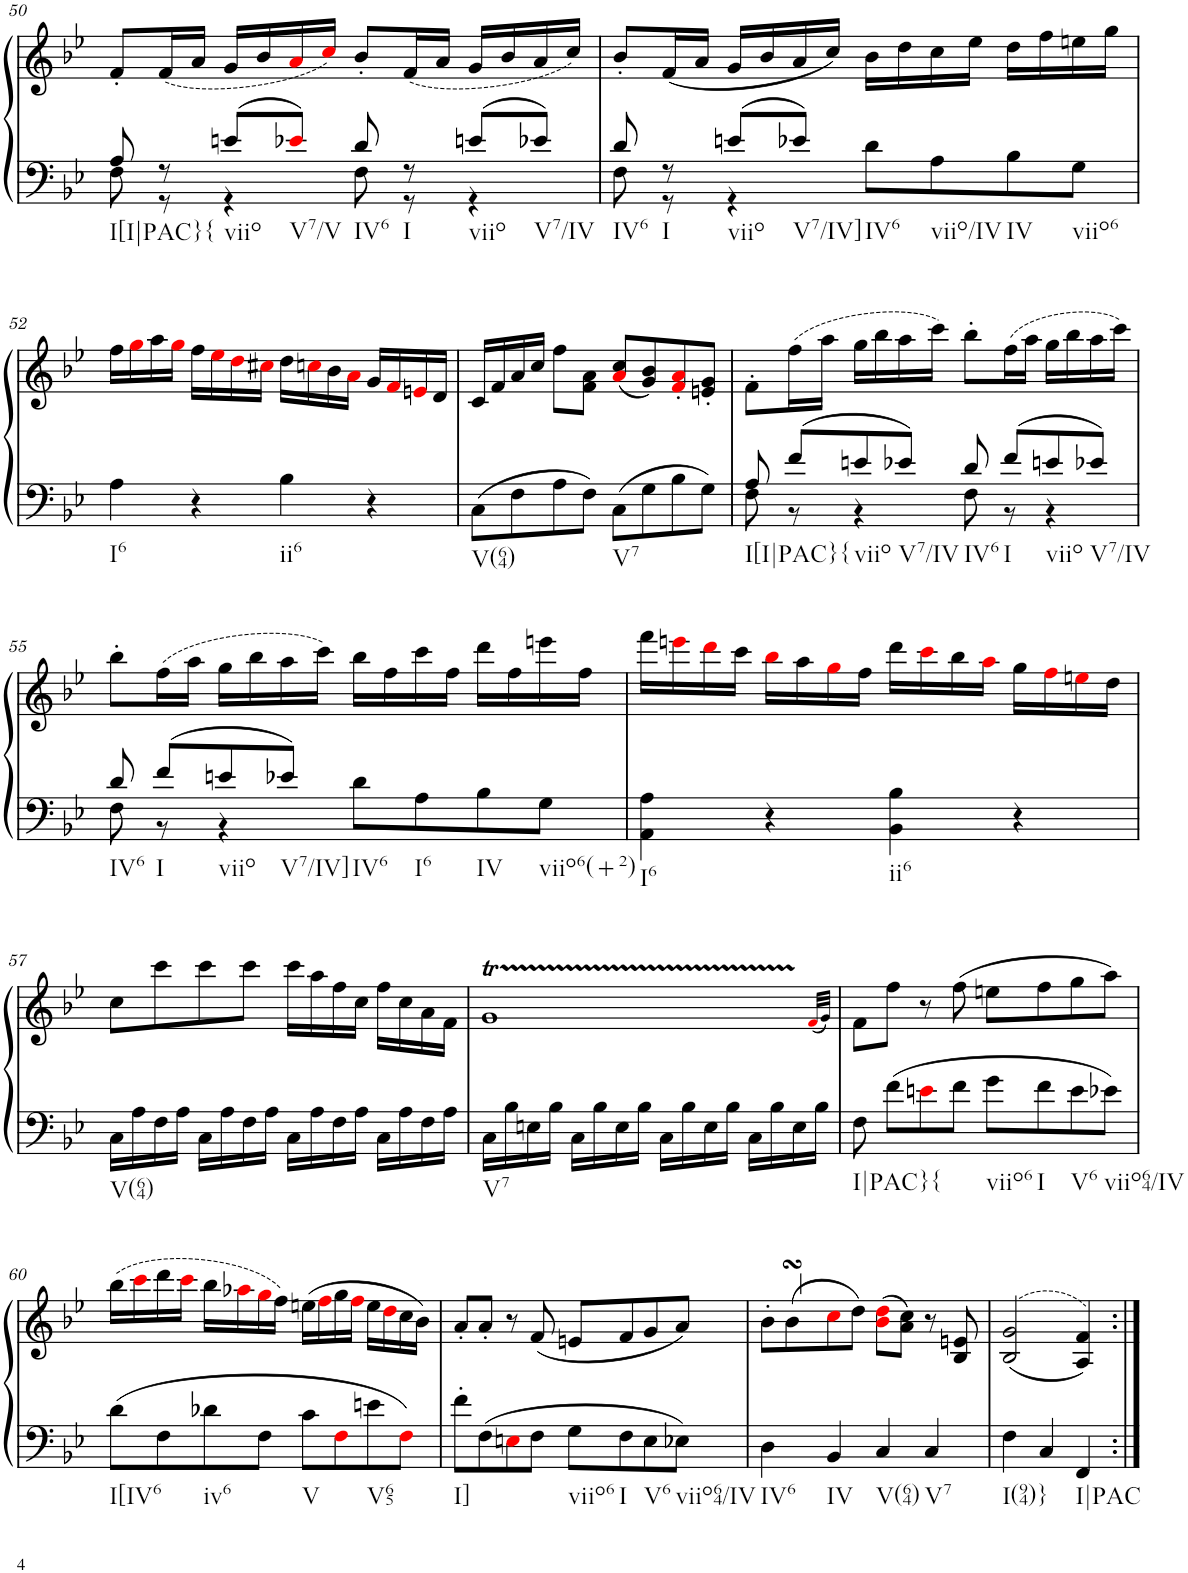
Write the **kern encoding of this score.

**kern	**kern
*part1	*part1
*staff2	*staff1
*I"Piano, Piano right	*
*I'Pno.	*
!!LO:PB:g=z
*clefF4	*clefG2
*k[b-e-]	*k[b-e-]
*M4/4	*M4/4
*met(c)	*met(c)
=50	=50
*^	*
!LO:TX:b:t=I[I|PAC}{	!	!
8A/	8F\	8f'</L
8r	8r	(16f/L
.	.	16a/JJ
!LO:TX:b:t=viio	!	!
8en/L	4r	16g/LL
.	.	16b-/
!LO:TX:b:t=V7/V	!	!
8e-Xi/J	.	16ai/
.	.	16cci/JJ)
!LO:TX:b:t=IV6	!	!
8d/	8F\	8b-'/L
!LO:TX:b:t=I	!	!
8r	8r	(16f/L
.	.	16a/JJ
!LO:TX:b:t=viio	!	!
8en/L	4r	16g/LL
.	.	16b-/
!LO:TX:b:t=V7/IV	!	!
8e-X/J	.	16a/
.	.	16cc/JJ)
=51	=51	=51
!LO:TX:b:t=IV6	!	!
8d/	8F\	8b-'/L
!LO:TX:b:t=I	!	!
8r	8r	(16f/L
.	.	16a/JJ
!LO:TX:b:t=viio	!	!
8en/L	4r	16g/LL
.	.	16b-/
!LO:TX:b:t=V7/IV]	!	!
8e-X/J	.	16a/
.	.	16cc/JJ)
!LO:TX:b:t=IV6	!	!
8d\L	2ryy	16b-\LL
.	.	16dd\
!LO:TX:b:t=viio/IV	!	!
8A\	.	16cc\
.	.	16ee-\JJ
!LO:TX:b:t=IV	!	!
8B-\	.	16dd\LL
.	.	16ff\
!LO:TX:b:t=viio6	!	!
8G\J	.	16een\
.	.	16gg\JJ
*v	*v	*
!!LO:LB:g=z
=52	=52
!LO:TX:b:t=I6	!
4A\	16ff\LL
.	16ggi\
.	16aa\
.	16ggi\JJ
4r	16ff\LL
.	16ee-i\
.	16ddi\
.	16cc#Xi\JJ
!LO:TX:b:t=ii6	!
4B-\	16dd\LL
.	16ccni\
.	16b-\
.	16ai\JJ
4r	16g/LL
.	16fi/
.	16eni/
.	16d/JJ
=53	=53
!LO:TX:b:t=V(64)	!
8C\L	16c/LL
.	16f/
8F\	16a/
.	16cc/JJ
8A\	8ff\L
8F\J	8f\ 8a\J
!LO:TX:b:t=V7	!
8C\L	(8ai/ 8cc/L
8G\	8g/ 8b-/)
8B-\	8fi/' 8ai/'
8G\J	8en/' 8g/'J
=54	=54
*^	*
!LO:TX:b:t=I[I|PAC}{	!	!
8A/	8F\	8f'\L
8f/L	8r	(16ff\L
.	.	16aa\JJ
!LO:TX:b:t=viio	!	!
8en/	4r	16gg\LL
.	.	16bb-\
!LO:TX:b:t=V7/IV	!	!
8e-X/J	.	16aa\
.	.	16ccc\JJ)
!LO:TX:b:t=IV6	!	!
8d/	8F\	8bb-'\L
!LO:TX:b:t=I	!	!
8f/L	8r	(16ff\L
.	.	16aa\JJ
!LO:TX:b:t=viio	!	!
8en/	4r	16gg\LL
.	.	16bb-\
!LO:TX:b:t=V7/IV	!	!
8e-X/J	.	16aa\
.	.	16ccc\JJ)
!!LO:LB:g=z
=55	=55	=55
!LO:TX:b:t=IV6	!	!
8d/	8F\	8bb-'\L
!LO:TX:b:t=I	!	!
8f/L	8r	(16ff\L
.	.	16aa\JJ
!LO:TX:b:t=viio	!	!
8en/	4r	16gg\LL
.	.	16bb-\
!LO:TX:b:t=V7/IV]	!	!
8e-X/J	.	16aa\
.	.	16ccc\JJ)
!LO:TX:b:t=IV6	!	!
8d\L	2ryy	16bb-\LL
.	.	16ff\
!LO:TX:b:t=I6	!	!
8A\	.	16ccc\
.	.	16ff\JJ
!LO:TX:b:t=IV	!	!
8B-\	.	16ddd\LL
.	.	16ff\
!LO:TX:b:t=viio6(+2)	!	!
8G\J	.	16eeen\
.	.	16ff\JJ
*v	*v	*
=56	=56
!LO:TX:b:t=I6	!
4AA\ 4A\	16fff\LL
.	16eeeni\
.	16dddi\
.	16ccc\JJ
4r	16bb-i\LL
.	16aa\
.	16ggi\
.	16ff\JJ
!LO:TX:b:t=ii6	!
4BB-\ 4B-\	16ddd\LL
.	16ccci\
.	16bb-\
.	16aai\JJ
4r	16gg\LL
.	16ffi\
.	16eeni\
.	16dd\JJ
!!LO:LB:g=z
=57	=57
!LO:TX:b:t=V(64)	!
16C\LL	8cc\L
16A\	.
16F\	8ccc\
16A\JJ	.
16C\LL	8ccc\
16A\	.
16F\	8ccc\J
16A\JJ	.
16C\LL	16ccc\LL
16A\	16aa\
16F\	16ff\
16A\JJ	16cc\JJ
16C\LL	16ff\LL
16A\	16cc\
16F\	16a\
16A\JJ	16f\JJ
=58	=58
!LO:TX:b:t=V7	!
16C\LL	1gT
16B-\	.
16En\	.
16B-\JJ	.
16C\LL	.
16B-\	.
16E\	.
16B-\JJ	.
16C\LL	.
16B-\	.
16E\	.
16B-\JJ	.
16C\LL	.
16B-\	.
16E\	.
16B-\JJ	.
.	(32qfi/LLL
.	32qg/JJJ)
=59	=59
!LO:TX:b:t=I|PAC}{	!
8F\	8f\L
8f\L	8ff\J
8eni\	8r
8f\J	(8ff\
!LO:TX:b:t=viio6	!
8g\L	8een\L
!LO:TX:b:t=I	!
8f\	8ff\
!LO:TX:b:t=V6	!
8e\	8gg\
!LO:TX:b:t=viio64/IV	!
8e-X\J	8aa\J)
!!LO:LB:g=z
=60	=60
!LO:TX:b:t=I[IV6	!
8d\L	(16bb-\LL
.	16ccci\
8F\	16ddd\
.	16ccci\JJ
!LO:TX:b:t=iv6	!
8d-X\	16bb-\LL
.	16aa-Xi\
8F\J	16ggi\
.	16ff\JJ)
!LO:TX:b:t=V	!
8c\L	(16een\LL
.	16ffi\
8Fi\	16gg\
.	16ffi\JJ
!LO:TX:b:t=V65	!
8en\	16ee\LL
.	16ddi\
8Fi\J	16cc\
.	16b-\JJ)
=61	=61
!LO:TX:b:t=I]	!
8f'\L	8a'/L
8F\	8a'/J
8Eni\	8r
8F\J	(8f/
!LO:TX:b:t=viio6	!
8G\L	8en/L
!LO:TX:b:t=I	!
8F\	8f/
!LO:TX:b:t=V6	!
8E\	8g/
!LO:TX:b:t=viio64/IV	!
8E-X\J	8a/J)
=62	=62
!LO:TX:b:t=IV6	!
4D\	8b-'\L
.	(8b-sSSs\
!LO:TX:b:t=IV	!
4BB-/	8cci\
.	8dd\J)
!LO:TX:b:t=V(64)	!
4C/	(8b-i\ 8ddi\L
.	8a\ 8cc\J)
!LO:TX:b:t=V7	!
4C/	8r
.	8B-/ 8en/
=63	=63
!LO:TX:b:t=I(94)}	!
4F\	((>2B-/ 2g/
4C/	.
!LO:TX:b:t=I|PAC	!
4FF/	4A/ 4f/))
=:|!	=:|!
*-	*-
